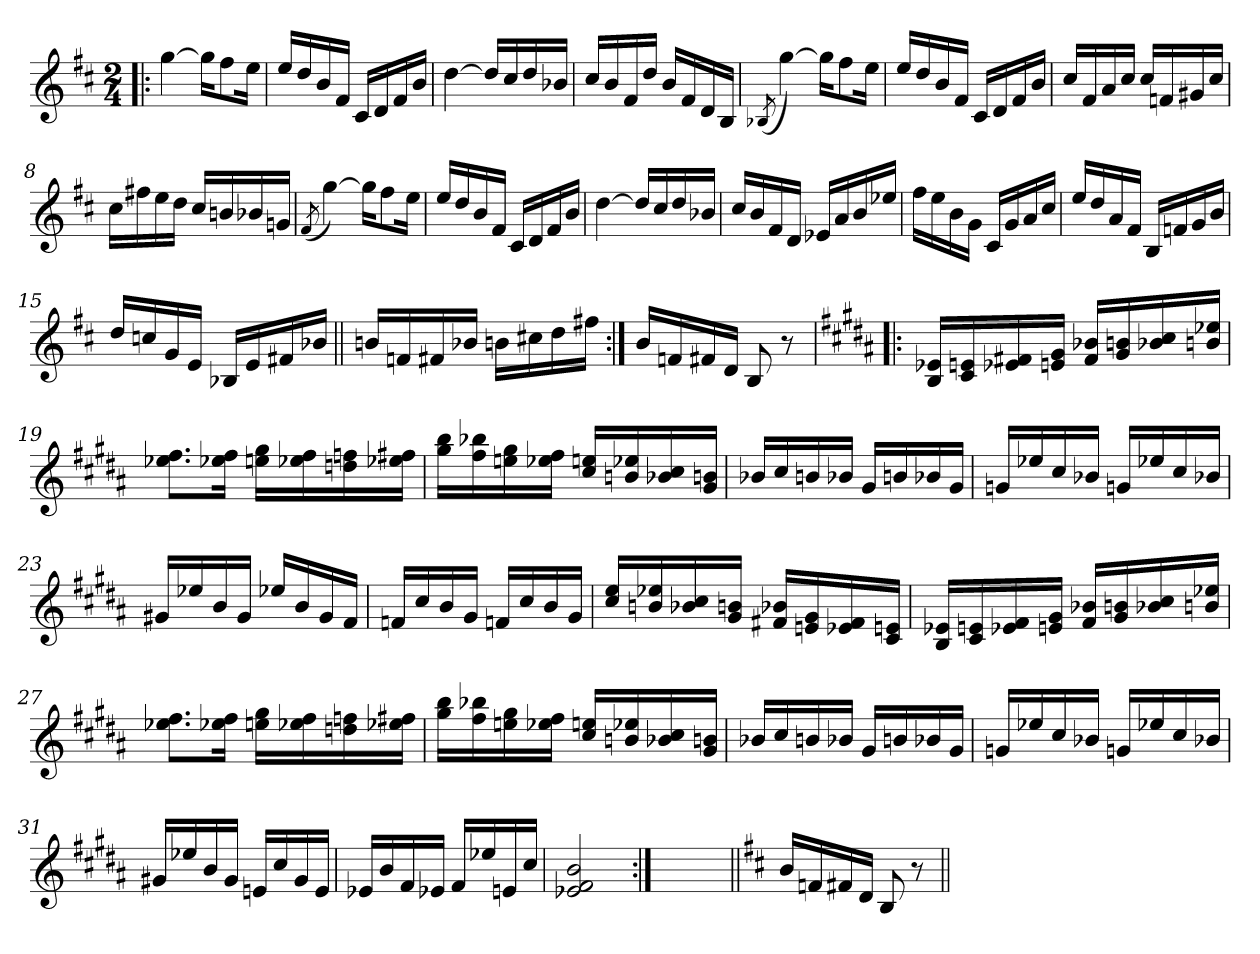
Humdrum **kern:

**kern
*part1
*staff1
*clefG2
*k[f#c#]
*D:
*M2/4
=1!|:
[4gg\
16gg\KL]
8ff#\
16ee\Jk
=2
16ee/LL
16dd/
16b/
16f#/JJ
16c#/LL
16d/
16f#/
16b/JJ
=3
[4dd\
16dd/LL]
16cc#/
16dd/
16b-X/JJ
=4
16cc#/LL
16b/
16f#/
16dd/JJ
16b/LL
16f#/
16d/
16B/JJ
!!LO:LB:g=z
=5
(>8qB-X/
[4gg\)
16gg\KL]
8ff#\
16ee\Jk
=6
16ee/LL
16dd/
16b/
16f#/JJ
16c#/LL
16d/
16f#/
16b/JJ
=7
16cc#/LL
16f#/
16a/
16cc#/JJ
16cc#/LL
16fn/
16g#X/
16cc#/JJ
=8
16cc#\LL
16ff#X\
16ee\
16dd\JJ
16cc#/LL
16bn/
16b-X/
16gn/JJ
!!LO:LB:g=z
=9
(>8qf#/
[4gg\)
16gg\KL]
8ff#\
16ee\Jk
=10
16ee/LL
16dd/
16b/
16f#/JJ
16c#/LL
16d/
16f#/
16b/JJ
=11
[4dd\
16dd/LL]
16cc#/
16dd/
16b-X/JJ
=12
16cc#/LL
16b/
16f#/
16d/JJ
16e-X/LL
16a/
16b/
16ee-X/JJ
!!LO:LB:g=z
=13
16ff#\LL
16ee\
16b\
16g\JJ
16c#/LL
16g/
16a/
16cc#/JJ
=14
16ee/LL
16dd/
16a/
16f#/JJ
16B/LL
16fn/
16g/
16b/JJ
=15
16dd/LL
16ccn/
16g/
16e/JJ
16B-X/LL
16e/
16f#X/
16b-X/JJ
=16||
16bn/LL
16fn/
16f#X/
16b-X/JJ
16bn\LL
16cc#X\
16dd\
16ff#X\JJ
!!LO:LB:g=z
=17:|!
16b/LL
16fn/
16f#X/
16d/JJ
8B/
8r
=18!|:
*k[f#c#g#d#a#]
*B:
16B/ 16e-X/LL
16c#/ 16en/
16e-X/ 16f#X/
16en/ 16g#/JJ
16f#/ 16b-X/LL
16g#/ 16bn/
16b-X/ 16cc#/
16bn/ 16ee-X/JJ
=19
8.ee-X\ 8.ff#\L
16ee-X\ 16ff#\Jk
16een\ 16gg#\LL
16ee-X\ 16ff#\
16ddn\ 16ffn\
16ee-X\ 16ff#X\JJ
=20
16gg#\ 16bb\LL
16ff#\ 16bb-X\
16een\ 16gg#\
16ee-X\ 16ff#\JJ
16cc#/ 16een/LL
16bn/ 16ee-X/
16b-X/ 16cc#/
16g#/ 16bn/JJ
!!LO:LB:g=z
=21
16b-X/LL
16cc#/
16bn/
16b-X/JJ
16g#/LL
16bn/
16b-X/
16g#/JJ
=22
16gn/LL
16ee-X/
16cc#/
16b-X/JJ
16gn/LL
16ee-X/
16cc#/
16b-X/JJ
=23
16g#X/LL
16ee-X/
16b/
16g#/JJ
16ee-X/LL
16b/
16g#/
16f#/JJ
=24
16fn/LL
16cc#/
16b/
16g#/JJ
16fn/LL
16cc#/
16b/
16g#/JJ
!!LO:LB:g=z
=25
16cc#/ 16ee/LL
16bn/ 16ee-X/
16b-X/ 16cc#/
16g#/ 16bn/JJ
16f#X/ 16b-X/LL
16en/ 16g#/
16e-X/ 16f#/
16c#/ 16en/JJ
=26
16B/ 16e-X/LL
16c#/ 16en/
16e-X/ 16f#/
16en/ 16g#/JJ
16f#/ 16b-X/LL
16g#/ 16bn/
16b-X/ 16cc#/
16bn/ 16ee-X/JJ
=27
8.ee-X\ 8.ff#\L
16ee-X\ 16ff#\Jk
16een\ 16gg#\LL
16ee-X\ 16ff#\
16ddn\ 16ffn\
16ee-X\ 16ff#X\JJ
=28
16gg#\ 16bb\LL
16ff#\ 16bb-X\
16een\ 16gg#\
16ee-X\ 16ff#\JJ
16cc#/ 16een/LL
16bn/ 16ee-X/
16b-X/ 16cc#/
16g#/ 16bn/JJ
!!LO:LB:g=z
=29
16b-X/LL
16cc#/
16bn/
16b-X/JJ
16g#/LL
16bn/
16b-X/
16g#/JJ
=30
16gn/LL
16ee-X/
16cc#/
16b-X/JJ
16gn/LL
16ee-X/
16cc#/
16b-X/JJ
=31
16g#X/LL
16ee-X/
16b/
16g#/JJ
16en/LL
16cc#/
16g#/
16e/JJ
!!LO:LB:g=z
=32
16e-X/LL
16b/
16f#/
16e-X/JJ
16f#/LL
16ee-X/
16en/
16cc#/JJ
=33
2e-X/ 2f#/ 2b/
=33X331:|!
2ryy
=34||
*k[f#c#]
*D:
16b/LL
16fn/
16f#X/
16d/JJ
8B/
8r
=||
*-
